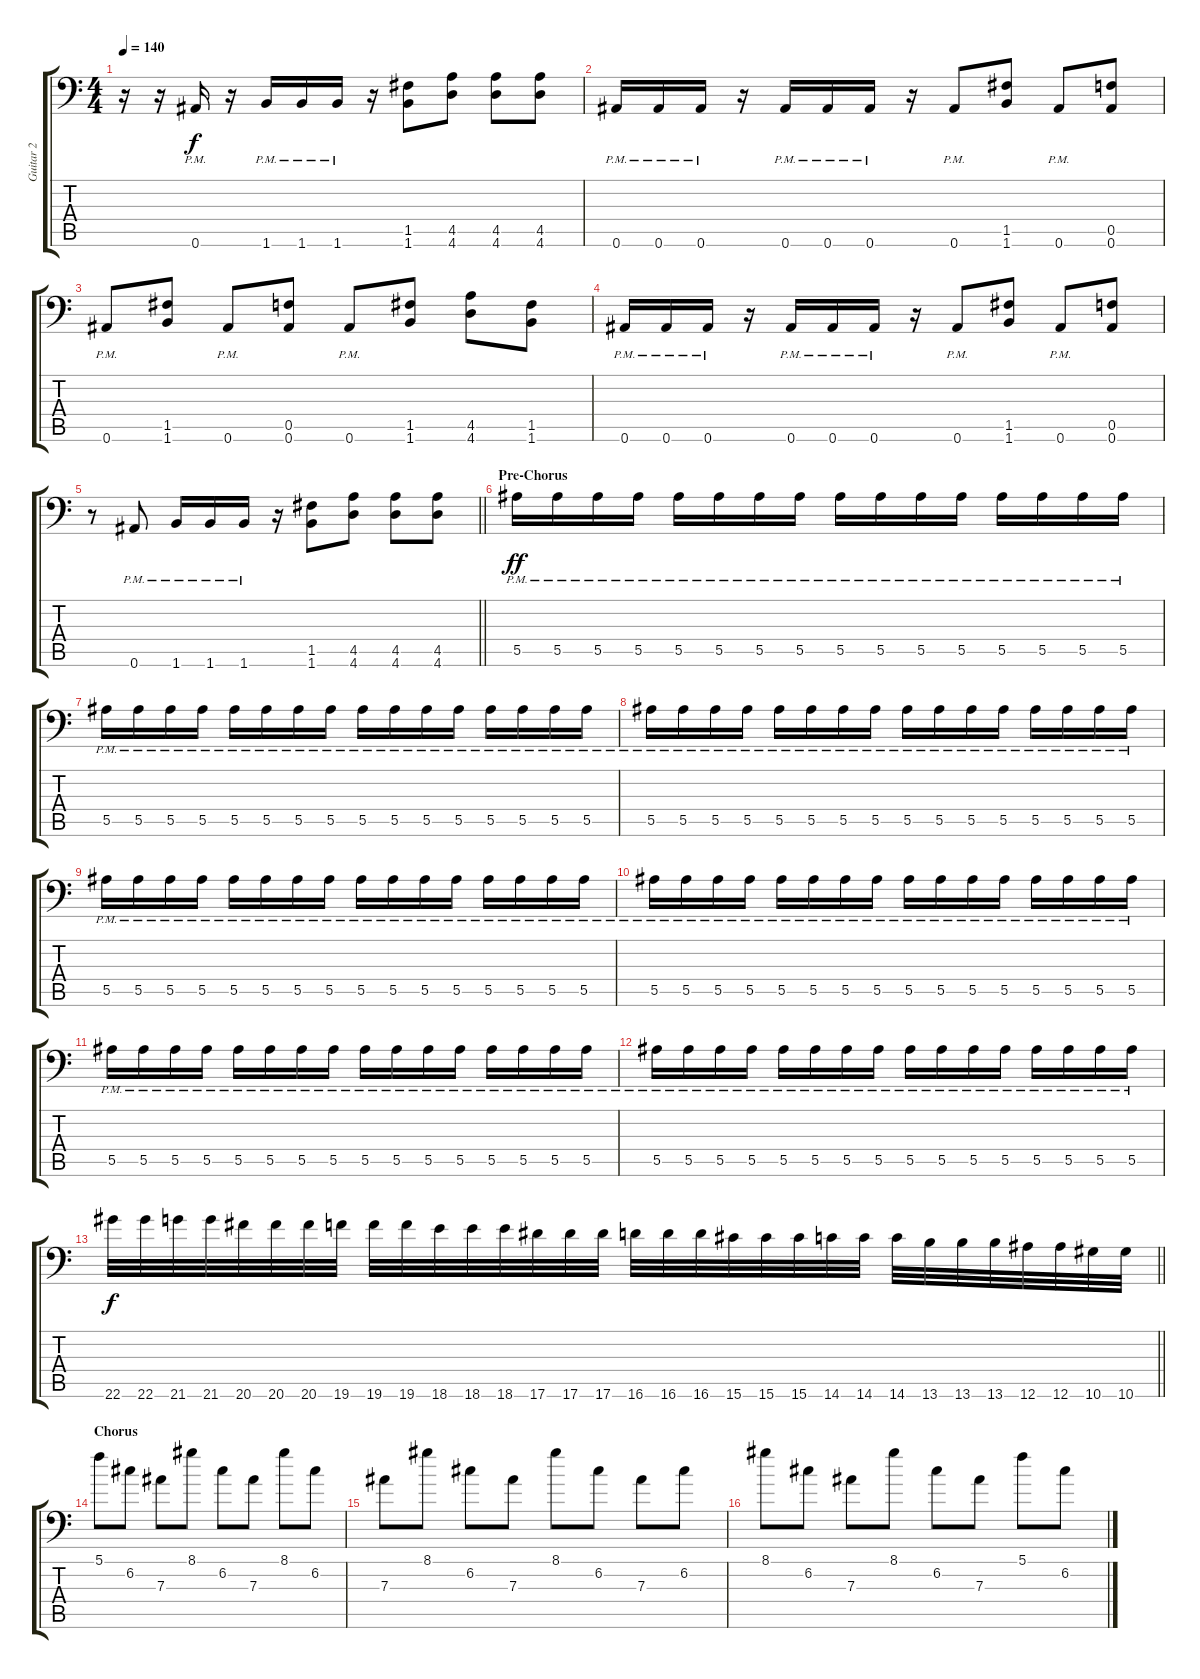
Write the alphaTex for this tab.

\track ("Guitar 2" "Guitar 2") {instrument distortionguitar}
\staff {score tabs}
\tuning (C4 G3 Eb3 Bb2 F2 Bb1) {hide}
\ts (4 4)
\tempo 140
\clef f4
\ks c
r.16{dy f} r.16 0.6{pm}.16 r.16 1.6{pm}.16 1.6{pm}.16 1.6{pm}.16 r.16 (1.5 1.6).8 (4.5 4.6).8 (4.5 4.6).8 (4.5 4.6).8 |
0.6{pm}.16 0.6{pm}.16 0.6{pm}.16 r.16 0.6{pm}.16 0.6{pm}.16 0.6{pm}.16 r.16 0.6{pm}.8 (1.5 1.6).8 0.6{pm}.8 (0.5 0.6).8 |
0.6{pm}.8 (1.5 1.6).8 0.6{pm}.8 (0.5 0.6).8 0.6{pm}.8 (1.5 1.6).8 (4.5 4.6).8 (1.5 1.6).8 |
0.6{pm}.16 0.6{pm}.16 0.6{pm}.16 r.16 0.6{pm}.16 0.6{pm}.16 0.6{pm}.16 r.16 0.6{pm}.8 (1.5 1.6).8 0.6{pm}.8 (0.5 0.6).8 |
\barLineRight lightlight
r.8 0.6{pm}.8 1.6{pm}.16 1.6{pm}.16 1.6{pm}.16 r.16 (1.5 1.6).8 (4.5 4.6).8 (4.5 4.6).8 (4.5 4.6).8 |
\section ("" "Pre-Chorus")
5.5{pm}.16{dy ff} 5.5{pm}.16 5.5{pm}.16 5.5{pm}.16 5.5{pm}.16 5.5{pm}.16 5.5{pm}.16 5.5{pm}.16 5.5{pm}.16 5.5{pm}.16 5.5{pm}.16 5.5{pm}.16 5.5{pm}.16 5.5{pm}.16 5.5{pm}.16 5.5{pm}.16 |
5.5{pm}.16 5.5{pm}.16 5.5{pm}.16 5.5{pm}.16 5.5{pm}.16 5.5{pm}.16 5.5{pm}.16 5.5{pm}.16 5.5{pm}.16 5.5{pm}.16 5.5{pm}.16 5.5{pm}.16 5.5{pm}.16 5.5{pm}.16 5.5{pm}.16 5.5{pm}.16 |
5.5{pm}.16 5.5{pm}.16 5.5{pm}.16 5.5{pm}.16 5.5{pm}.16 5.5{pm}.16 5.5{pm}.16 5.5{pm}.16 5.5{pm}.16 5.5{pm}.16 5.5{pm}.16 5.5{pm}.16 5.5{pm}.16 5.5{pm}.16 5.5{pm}.16 5.5{pm}.16 |
5.5{pm}.16 5.5{pm}.16 5.5{pm}.16 5.5{pm}.16 5.5{pm}.16 5.5{pm}.16 5.5{pm}.16 5.5{pm}.16 5.5{pm}.16 5.5{pm}.16 5.5{pm}.16 5.5{pm}.16 5.5{pm}.16 5.5{pm}.16 5.5{pm}.16 5.5{pm}.16 |
5.5{pm}.16 5.5{pm}.16 5.5{pm}.16 5.5{pm}.16 5.5{pm}.16 5.5{pm}.16 5.5{pm}.16 5.5{pm}.16 5.5{pm}.16 5.5{pm}.16 5.5{pm}.16 5.5{pm}.16 5.5{pm}.16 5.5{pm}.16 5.5{pm}.16 5.5{pm}.16 |
5.5{pm}.16 5.5{pm}.16 5.5{pm}.16 5.5{pm}.16 5.5{pm}.16 5.5{pm}.16 5.5{pm}.16 5.5{pm}.16 5.5{pm}.16 5.5{pm}.16 5.5{pm}.16 5.5{pm}.16 5.5{pm}.16 5.5{pm}.16 5.5{pm}.16 5.5{pm}.16 |
5.5{pm}.16 5.5{pm}.16 5.5{pm}.16 5.5{pm}.16 5.5{pm}.16 5.5{pm}.16 5.5{pm}.16 5.5{pm}.16 5.5{pm}.16 5.5{pm}.16 5.5{pm}.16 5.5{pm}.16 5.5{pm}.16 5.5{pm}.16 5.5{pm}.16 5.5{pm}.16 |
\barLineRight lightlight
22.6.32{dy f instrument guitarfretnoise} 22.6.32 21.6.32 21.6.32 20.6.32 20.6.32 20.6.32 19.6.32 19.6.32 19.6.32 18.6.32 18.6.32 18.6.32 17.6.32 17.6.32 17.6.32 16.6.32 16.6.32 16.6.32 15.6.32 15.6.32 15.6.32 14.6.32 14.6.32 14.6.32 13.6.32 13.6.32 13.6.32 12.6.32 12.6.32 10.6.32 10.6.32 |
\section ("" "Chorus")
5.1.8{instrument distortionguitar} 6.2.8 7.3.8 8.1.8 6.2.8 7.3.8 8.1.8 6.2.8 |
7.3.8 8.1.8 6.2.8 7.3.8 8.1.8 6.2.8 7.3.8 6.2.8 |
8.1.8 6.2.8 7.3.8 8.1.8 6.2.8 7.3.8 5.1.8 6.2.8
